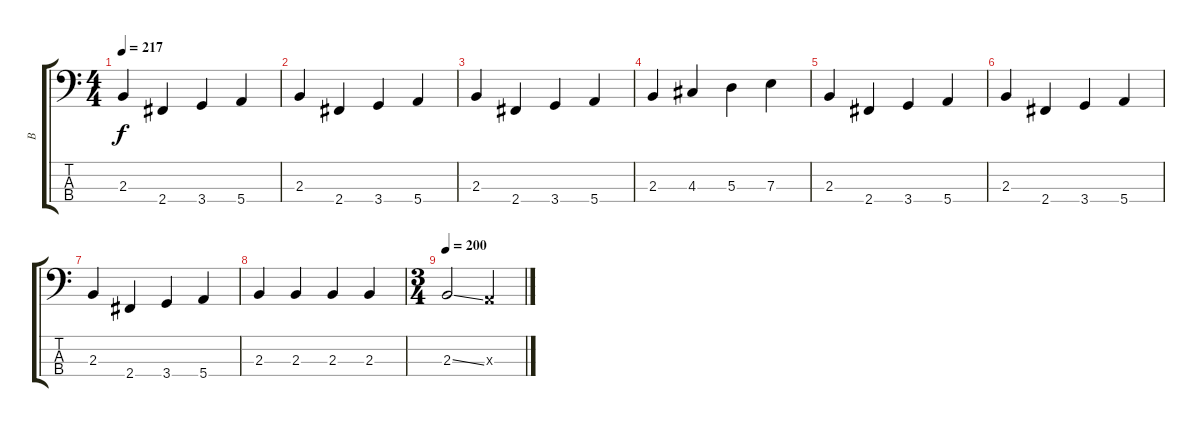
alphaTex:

\track ("B" "B") {instrument electricbasspick}
\staff {score tabs}
\tuning (G2 D2 A1 E1) {hide}
\ts (4 4)
\tempo 217
\clef f4
\ks c
2.3.4{dy f} 2.4.4 3.4.4 5.4.4 |
2.3.4 2.4.4 3.4.4 5.4.4 |
2.3.4 2.4.4 3.4.4 5.4.4 |
2.3.4 4.3.4 5.3.4 7.3.4 |
2.3.4 2.4.4 3.4.4 5.4.4 |
2.3.4 2.4.4 3.4.4 5.4.4 |
2.3.4 2.4.4 3.4.4 5.4.4 |
2.3.4 2.3.4 2.3.4 2.3.4 |
\ts (3 4)
\tempo 200
2.3{ss}.2 0.3{x}.4
